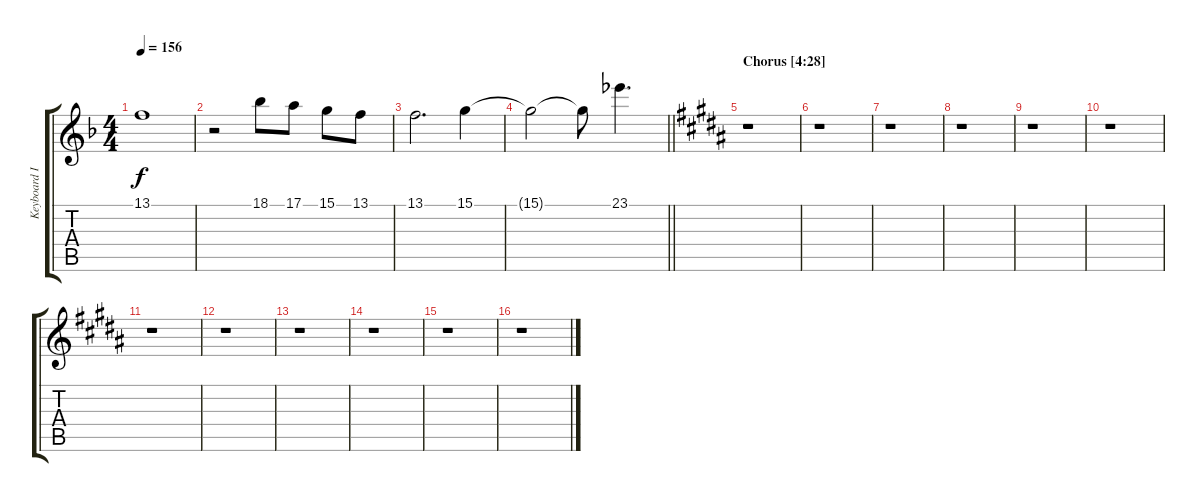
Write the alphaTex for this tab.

\track ("Keyboard I" "Keyboard I") {instrument glockenspiel}
\staff {score tabs}
\tuning (E4 B3 G3 D3 A2 E2) {hide}
\ts (4 4)
\tempo 156
\clef g2
\ks dminor
13.1.1{dy f} |
r.2 18.1.8 17.1.8 15.1.8 13.1.8 |
13.1.2{d} 15.1.4 |
\barLineRight lightlight
15.1{t}.2 15.1{t}.8 23.1.4{d} |
\section ("" "Chorus [4:28]")
\ks g#minor
r.1 |
r.1 |
r.1 |
r.1 |
r.1 |
r.1 |
r.1 |
r.1 |
r.1 |
r.1 |
r.1 |
r.1
